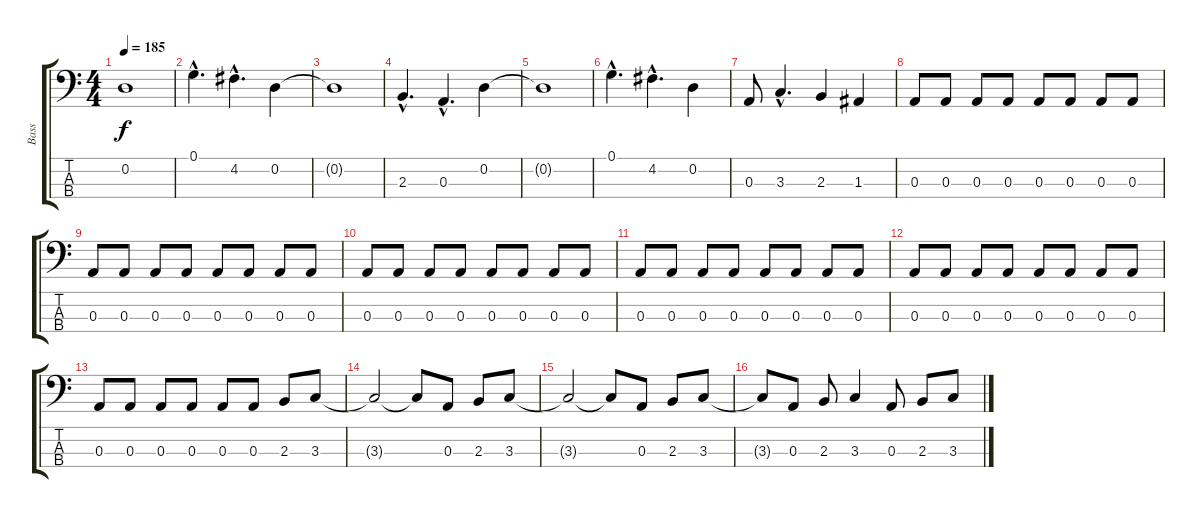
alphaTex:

\track ("Bass" "Bass") {instrument electricbassfinger}
\staff {score tabs}
\tuning (G2 D2 A1 E1) {hide}
\ts (4 4)
\tempo 185
\clef f4
\ks c
0.2{t}.1{dy f} |
0.1{hac}.4{d} 4.2{hac}.4{d} 0.2.4 |
0.2{t}.1 |
2.3{hac}.4{d} 0.3{hac}.4{d} 0.2.4 |
0.2{t}.1 |
0.1{hac}.4{d} 4.2{hac}.4{d} 0.2.4 |
0.3.8 3.3{hac}.4{d} 2.3.4 1.3.4 |
0.3.8 0.3.8 0.3.8 0.3.8 0.3.8 0.3.8 0.3.8 0.3.8 |
0.3.8 0.3.8 0.3.8 0.3.8 0.3.8 0.3.8 0.3.8 0.3.8 |
0.3.8 0.3.8 0.3.8 0.3.8 0.3.8 0.3.8 0.3.8 0.3.8 |
0.3.8 0.3.8 0.3.8 0.3.8 0.3.8 0.3.8 0.3.8 0.3.8 |
0.3.8 0.3.8 0.3.8 0.3.8 0.3.8 0.3.8 0.3.8 0.3.8 |
0.3.8 0.3.8 0.3.8 0.3.8 0.3.8 0.3.8 2.3.8 3.3.8 |
3.3{t}.2 3.3{t}.8 0.3.8 2.3.8 3.3.8 |
3.3{t}.2 3.3{t}.8 0.3.8 2.3.8 3.3.8 |
3.3{t}.8 0.3.8 2.3.8 3.3.4 0.3.8 2.3.8 3.3.8
